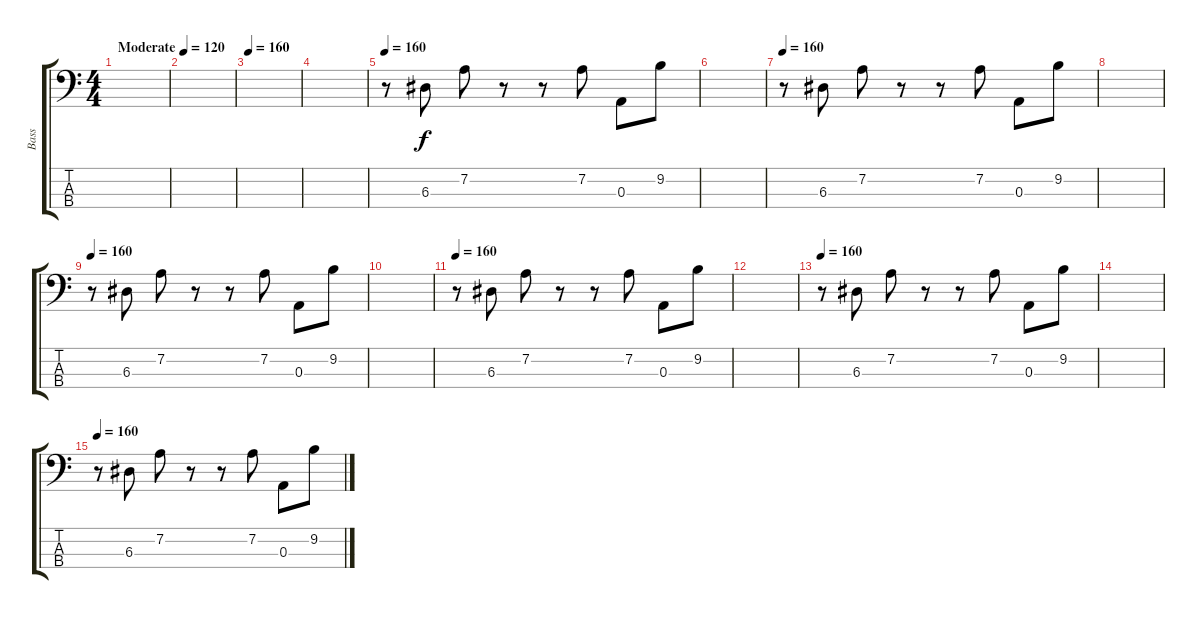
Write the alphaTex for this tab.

\track ("Bass" "Bass") {instrument acousticguitarnylon}
\staff {score tabs}
\tuning (G2 D2 A1 E1) {hide}
\ts (4 4)
\tempo (120 "Moderate")
\tempo 160
\tempo (120 "Moderate")
\clef f4
\ks c
|
|
\tempo 160
|
|
\tempo 160
r.8 6.3.8 7.2.8 r.8 r.8 7.2.8 0.3.8 9.2.8 |
|
\tempo 160
r.8 6.3.8 7.2.8 r.8 r.8 7.2.8 0.3.8 9.2.8 |
|
\tempo 160
r.8 6.3.8 7.2.8 r.8 r.8 7.2.8 0.3.8 9.2.8 |
|
\tempo 160
r.8 6.3.8 7.2.8 r.8 r.8 7.2.8 0.3.8 9.2.8 |
|
\tempo 160
r.8 6.3.8 7.2.8 r.8 r.8 7.2.8 0.3.8 9.2.8 |
|
\tempo 160
r.8 6.3.8 7.2.8 r.8 r.8 7.2.8 0.3.8 9.2.8
